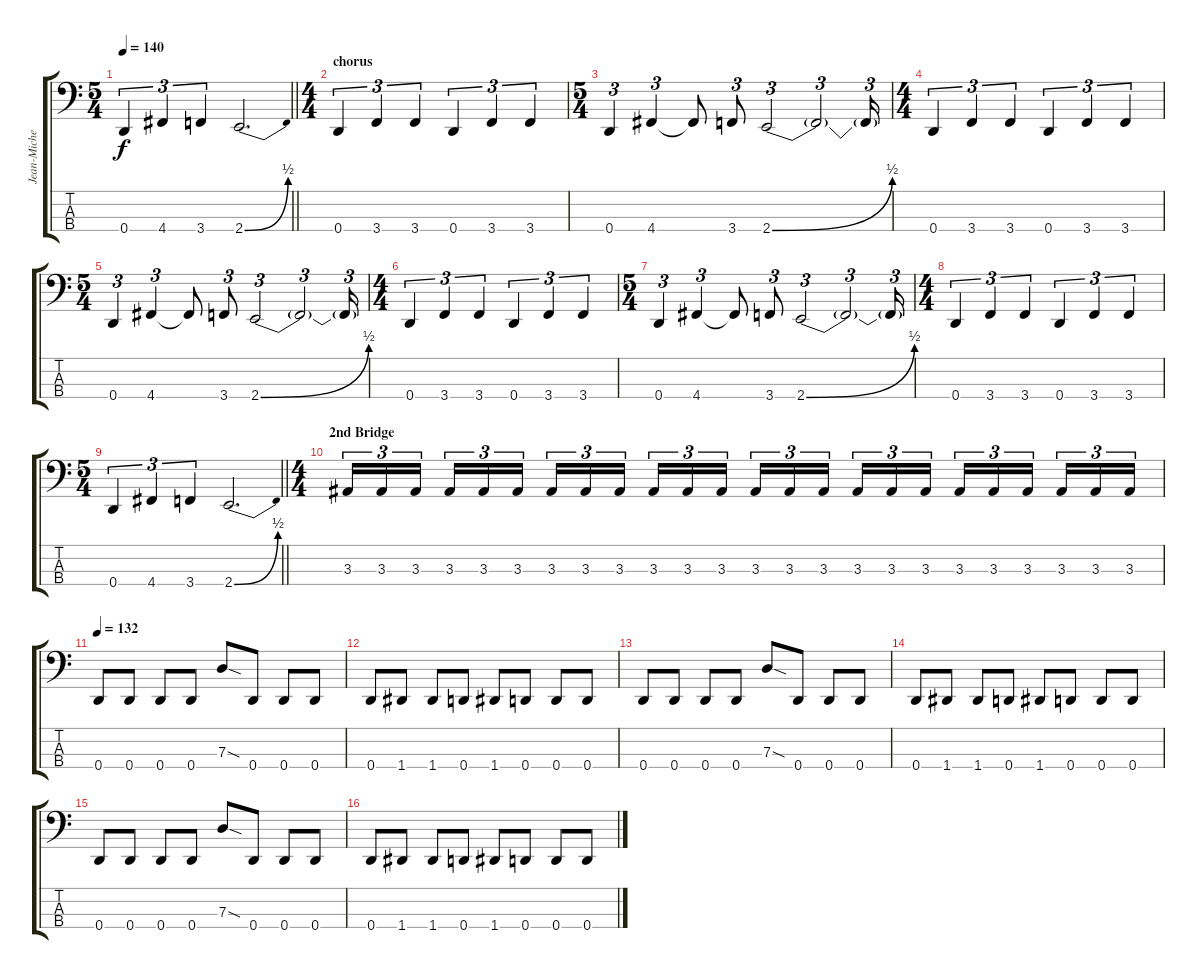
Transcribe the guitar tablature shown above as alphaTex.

\track ("Jean-Michel Labadie" "Jean-Miche") {instrument electricbasspick}
\staff {score tabs}
\tuning (F2 C2 G1 D1) {hide}
\ts (5 4)
\tempo 140
\clef f4
\barLineRight lightlight
\ks c
0.4.4{tu (3 2) dy f} 4.4.4{tu (3 2)} 3.4.4{tu (3 2)} 2.4{be (bend 0 0 60 2)}.2{d} |
\ts (4 4)
\section ("" "chorus")
0.4.4{tu (3 2)} 3.4.4{tu (3 2)} 3.4.4{tu (3 2)} 0.4.4{tu (3 2)} 3.4.4{tu (3 2)} 3.4.4{tu (3 2)} |
\ts (5 4)
0.4.4{tu (3 2)} 4.4.4{tu (3 2)} 4.4{t}.8 3.4.8{tu (3 2)} 2.4{be (bend 0 0 60 2)}.2{tu (3 2)} 2.4{t}.2{tu (3 2)} 2.4{t}.16{tu (3 2)} |
\ts (4 4)
0.4.4{tu (3 2)} 3.4.4{tu (3 2)} 3.4.4{tu (3 2)} 0.4.4{tu (3 2)} 3.4.4{tu (3 2)} 3.4.4{tu (3 2)} |
\ts (5 4)
0.4.4{tu (3 2)} 4.4.4{tu (3 2)} 4.4{t}.8 3.4.8{tu (3 2)} 2.4{be (bend 0 0 60 2)}.2{tu (3 2)} 2.4{t}.2{tu (3 2)} 2.4{t}.16{tu (3 2)} |
\ts (4 4)
0.4.4{tu (3 2)} 3.4.4{tu (3 2)} 3.4.4{tu (3 2)} 0.4.4{tu (3 2)} 3.4.4{tu (3 2)} 3.4.4{tu (3 2)} |
\ts (5 4)
0.4.4{tu (3 2)} 4.4.4{tu (3 2)} 4.4{t}.8 3.4.8{tu (3 2)} 2.4{be (bend 0 0 60 2)}.2{tu (3 2)} 2.4{t}.2{tu (3 2)} 2.4{t}.16{tu (3 2)} |
\ts (4 4)
0.4.4{tu (3 2)} 3.4.4{tu (3 2)} 3.4.4{tu (3 2)} 0.4.4{tu (3 2)} 3.4.4{tu (3 2)} 3.4.4{tu (3 2)} |
\ts (5 4)
\barLineRight lightlight
0.4.4{tu (3 2)} 4.4.4{tu (3 2)} 3.4.4{tu (3 2)} 2.4{be (bend 0 0 60 2)}.2{d} |
\ts (4 4)
\section ("" "2nd Bridge")
3.3.16{tu (3 2)} 3.3.16{tu (3 2)} 3.3.16{tu (3 2) beam splitsecondary} 3.3.16{tu (3 2)} 3.3.16{tu (3 2)} 3.3.16{tu (3 2)} 3.3.16{tu (3 2)} 3.3.16{tu (3 2)} 3.3.16{tu (3 2) beam splitsecondary} 3.3.16{tu (3 2)} 3.3.16{tu (3 2)} 3.3.16{tu (3 2)} 3.3.16{tu (3 2)} 3.3.16{tu (3 2)} 3.3.16{tu (3 2) beam splitsecondary} 3.3.16{tu (3 2)} 3.3.16{tu (3 2)} 3.3.16{tu (3 2)} 3.3.16{tu (3 2)} 3.3.16{tu (3 2)} 3.3.16{tu (3 2) beam splitsecondary} 3.3.16{tu (3 2)} 3.3.16{tu (3 2)} 3.3.16{tu (3 2)} |
\tempo 132
0.4.8 0.4.8 0.4.8 0.4.8 7.3{sod}.8 0.4.8 0.4.8 0.4.8 |
0.4.8 1.4.8 1.4.8 0.4.8 1.4.8 0.4.8 0.4.8 0.4.8 |
0.4.8 0.4.8 0.4.8 0.4.8 7.3{sod}.8 0.4.8 0.4.8 0.4.8 |
0.4.8 1.4.8 1.4.8 0.4.8 1.4.8 0.4.8 0.4.8 0.4.8 |
0.4.8 0.4.8 0.4.8 0.4.8 7.3{sod}.8 0.4.8 0.4.8 0.4.8 |
0.4.8 1.4.8 1.4.8 0.4.8 1.4.8 0.4.8 0.4.8 0.4.8
